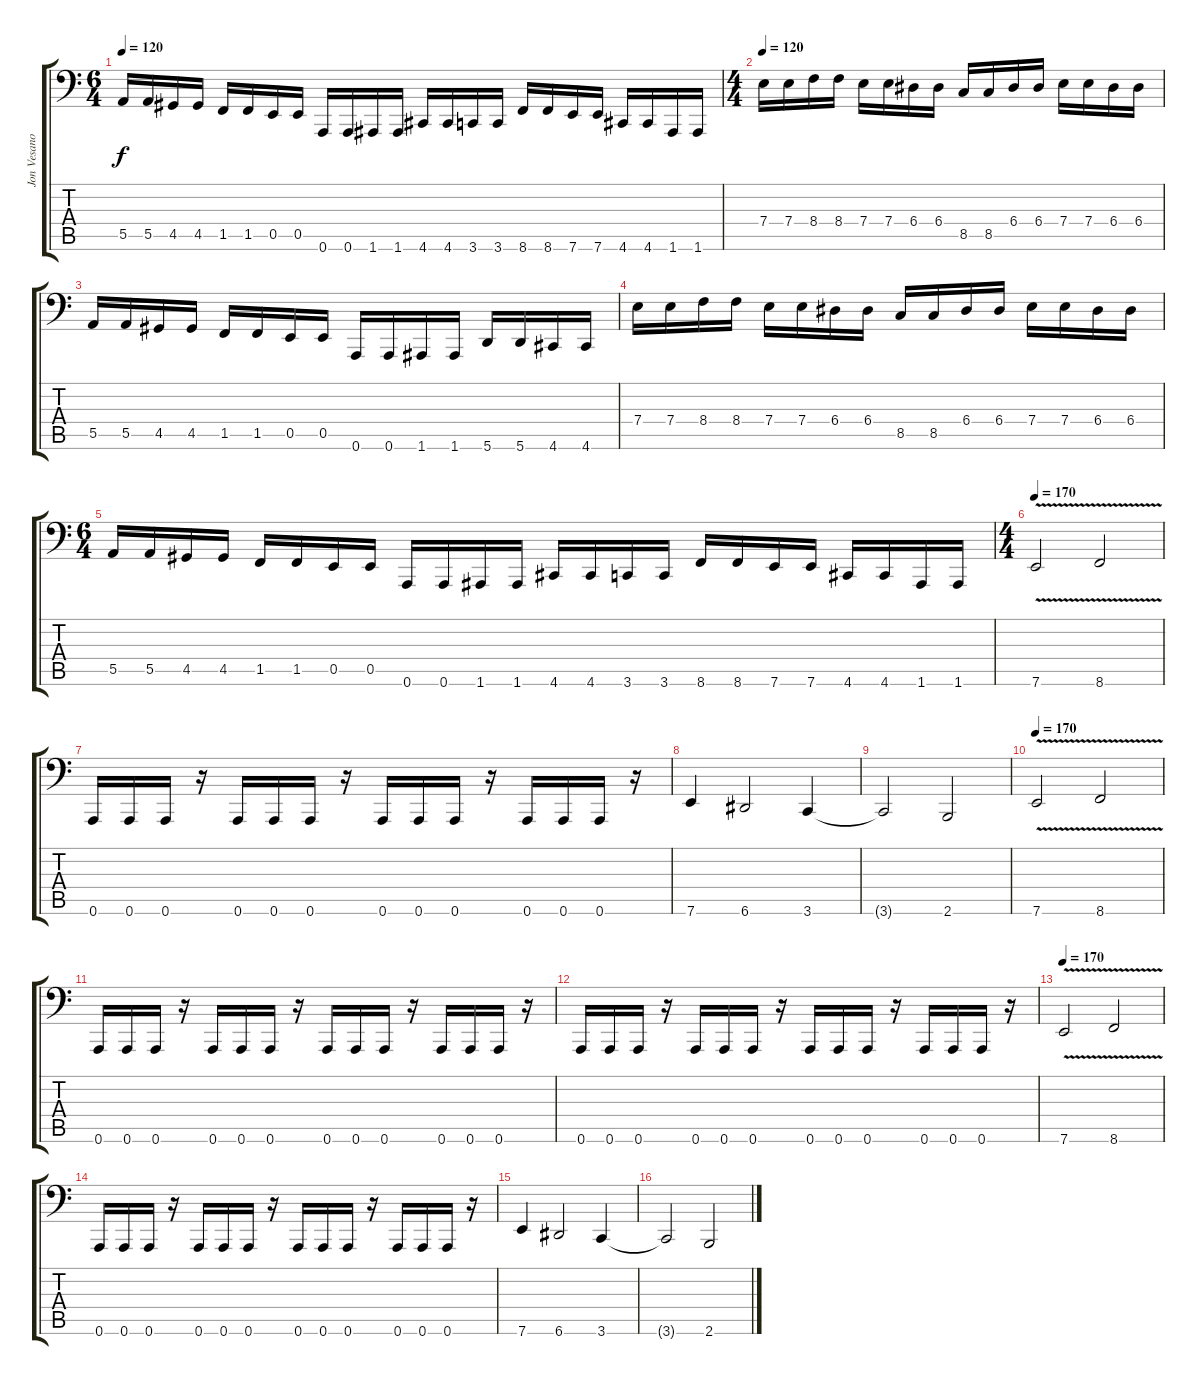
\track ("Jon Vesano" "Jon Vesano") {instrument electricbasspick}
\staff {score tabs}
\tuning (B2 Gb2 D2 A1 E1 A0) {hide}
\ts (6 4)
\tempo 120
\clef f4
\ks c
5.5.16{dy f} 5.5.16 4.5.16 4.5.16 1.5.16 1.5.16 0.5.16 0.5.16 0.6.16 0.6.16 1.6.16 1.6.16 4.6.16 4.6.16 3.6.16 3.6.16 8.6.16 8.6.16 7.6.16 7.6.16 4.6.16 4.6.16 1.6.16 1.6.16 |
\ts (4 4)
\tempo 120
7.4.16 7.4.16 8.4.16 8.4.16 7.4.16 7.4.16 6.4.16 6.4.16 8.5.16 8.5.16 6.4.16 6.4.16 7.4.16 7.4.16 6.4.16 6.4.16 |
5.5.16 5.5.16 4.5.16 4.5.16 1.5.16 1.5.16 0.5.16 0.5.16 0.6.16 0.6.16 1.6.16 1.6.16 5.6.16 5.6.16 4.6.16 4.6.16 |
7.4.16 7.4.16 8.4.16 8.4.16 7.4.16 7.4.16 6.4.16 6.4.16 8.5.16 8.5.16 6.4.16 6.4.16 7.4.16 7.4.16 6.4.16 6.4.16 |
\ts (6 4)
5.5.16 5.5.16 4.5.16 4.5.16 1.5.16 1.5.16 0.5.16 0.5.16 0.6.16 0.6.16 1.6.16 1.6.16 4.6.16 4.6.16 3.6.16 3.6.16 8.6.16 8.6.16 7.6.16 7.6.16 4.6.16 4.6.16 1.6.16 1.6.16 |
\ts (4 4)
\tempo 170
7.6{v}.2 8.6{v}.2 |
0.6.16 0.6.16 0.6.16 r.16 0.6.16 0.6.16 0.6.16 r.16 0.6.16 0.6.16 0.6.16 r.16 0.6.16 0.6.16 0.6.16 r.16 |
7.6.4 6.6.2 3.6.4 |
3.6{t}.2 2.6.2 |
\tempo 170
7.6{v}.2 8.6{v}.2 |
0.6.16 0.6.16 0.6.16 r.16 0.6.16 0.6.16 0.6.16 r.16 0.6.16 0.6.16 0.6.16 r.16 0.6.16 0.6.16 0.6.16 r.16 |
0.6.16 0.6.16 0.6.16 r.16 0.6.16 0.6.16 0.6.16 r.16 0.6.16 0.6.16 0.6.16 r.16 0.6.16 0.6.16 0.6.16 r.16 |
\tempo 170
7.6{v}.2 8.6{v}.2 |
0.6.16 0.6.16 0.6.16 r.16 0.6.16 0.6.16 0.6.16 r.16 0.6.16 0.6.16 0.6.16 r.16 0.6.16 0.6.16 0.6.16 r.16 |
7.6.4 6.6.2 3.6.4 |
3.6{t}.2 2.6.2
